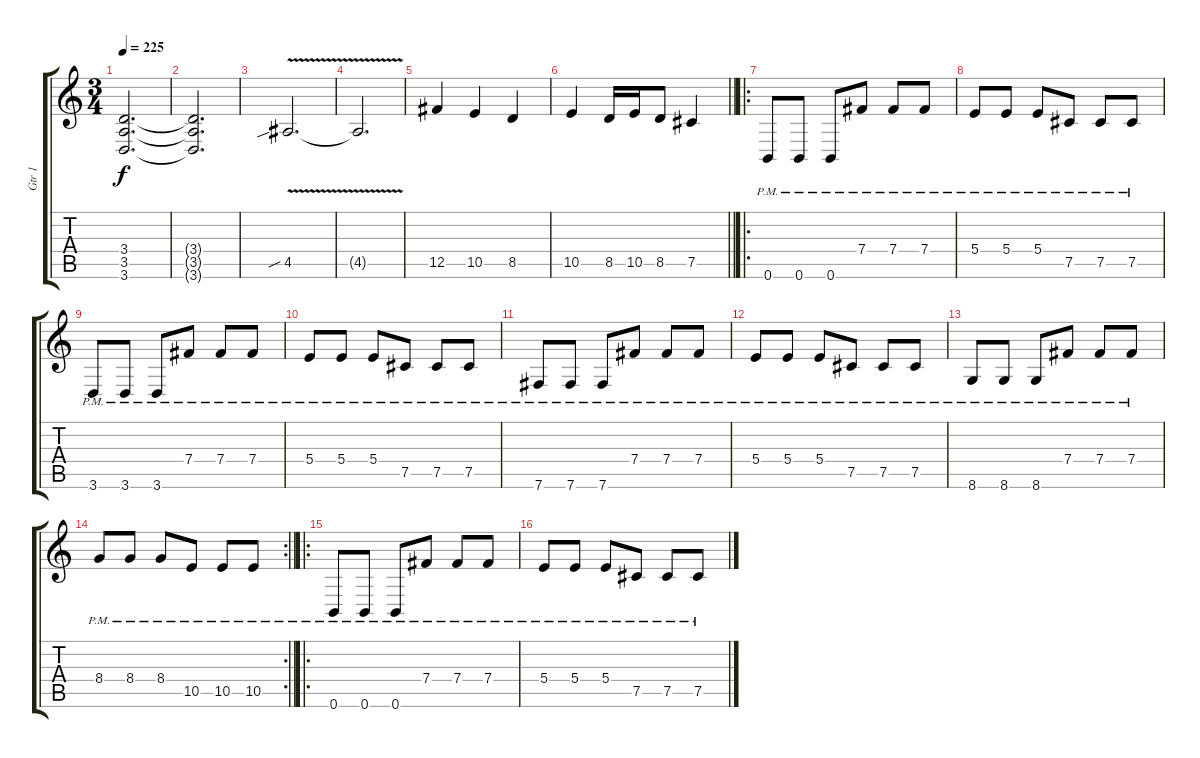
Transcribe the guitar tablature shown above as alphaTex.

\track ("Gtr 1" "Gtr 1") {instrument distortionguitar}
\staff {score tabs}
\tuning (Db4 Ab3 E3 B2 Gb2 B1) {hide}
\ts (3 4)
\tempo 225
\clef g2
\ks c
(3.4 3.5 3.6).2{d dy f} |
(3.4{t} 3.5{t} 3.6{t}).2{d} |
4.5{v sib}.2{d} |
4.5{t}.2{d} |
12.5.4 10.5.4 8.5.4 |
\barLineRight lightlight
10.5.4 8.5.16 10.5.16 8.5.8 7.5.4 |
\ro
0.6{pm}.8 0.6{pm}.8 0.6{pm}.8 7.4{pm}.8 7.4{pm}.8 7.4{pm}.8 |
5.4{pm}.8 5.4{pm}.8 5.4{pm}.8 7.5{pm}.8 7.5{pm}.8 7.5{pm}.8 |
3.6{pm}.8 3.6{pm}.8 3.6{pm}.8 7.4{pm}.8 7.4{pm}.8 7.4{pm}.8 |
5.4{pm}.8 5.4{pm}.8 5.4{pm}.8 7.5{pm}.8 7.5{pm}.8 7.5{pm}.8 |
7.6{pm}.8 7.6{pm}.8 7.6{pm}.8 7.4{pm}.8 7.4{pm}.8 7.4{pm}.8 |
5.4{pm}.8 5.4{pm}.8 5.4{pm}.8 7.5{pm}.8 7.5{pm}.8 7.5{pm}.8 |
8.6{pm}.8 8.6{pm}.8 8.6{pm}.8 7.4{pm}.8 7.4{pm}.8 7.4{pm}.8 |
\rc 2
\barLineRight lightlight
8.4{pm}.8 8.4{pm}.8 8.4{pm}.8 10.5{pm}.8 10.5{pm}.8 10.5{pm}.8 |
\ro
0.6{pm}.8 0.6{pm}.8 0.6{pm}.8 7.4{pm}.8 7.4{pm}.8 7.4{pm}.8 |
5.4{pm}.8 5.4{pm}.8 5.4{pm}.8 7.5{pm}.8 7.5{pm}.8 7.5{pm}.8
